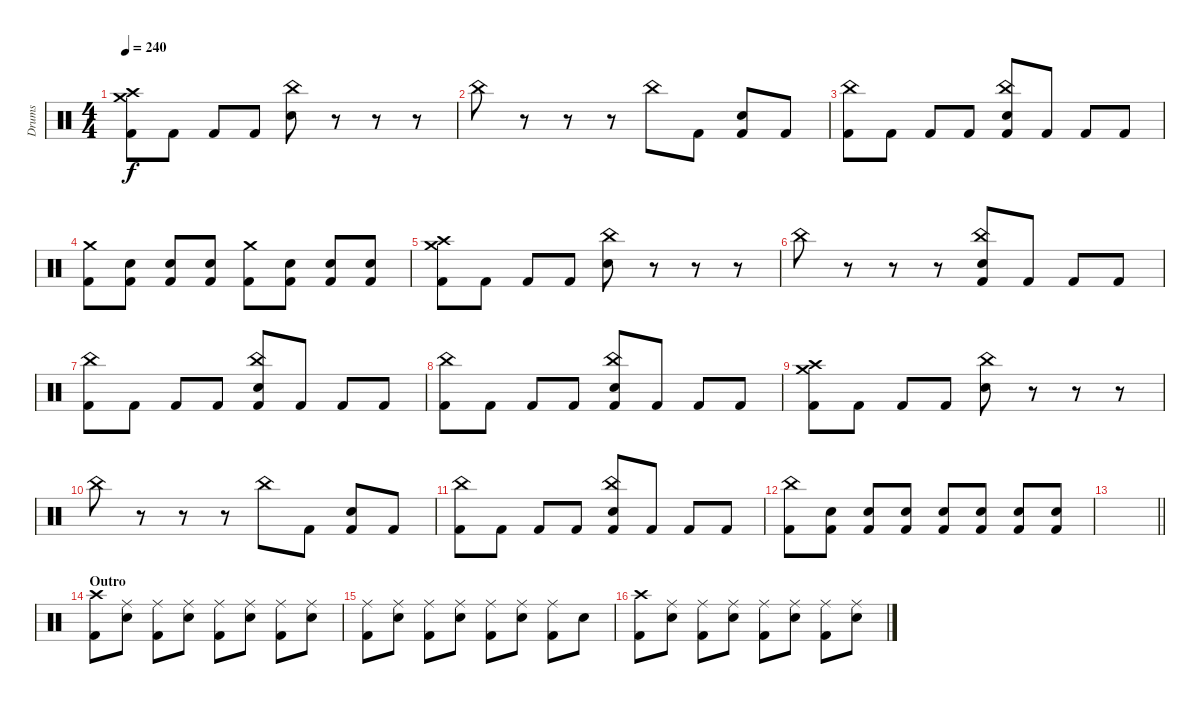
\track ("Drums" "Drums") {instrument percussion}
\staff {score}
\articulation defaults
\ts (4 4)
\tempo 240
\clef neutral
\ks c
("Crash medium (hit)" "Crash high (hit)" "Kick (hit) 2").8{dy f} "Kick (hit) 2".8 "Kick (hit) 2".8 "Kick (hit) 2".8 ("China (hit)" "Electric Snare (hit)").8 r.8 r.8 r.8 |
"China (hit)".8 r.8 r.8 r.8 "China (hit)".8 "Kick (hit) 2".8 ("Electric Snare (hit)" "Kick (hit) 2").8 "Kick (hit) 2".8 |
("China (hit)" "Kick (hit) 2").8 "Kick (hit) 2".8 "Kick (hit) 2".8 "Kick (hit) 2".8 ("China (hit)" "Electric Snare (hit)" "Kick (hit) 2").8 "Kick (hit) 2".8 "Kick (hit) 2".8 "Kick (hit) 2".8 |
("Crash medium (hit)" "Kick (hit) 2").8 ("Electric Snare (hit)" "Kick (hit) 2").8 ("Electric Snare (hit)" "Kick (hit) 2").8 ("Electric Snare (hit)" "Kick (hit) 2").8 ("Crash medium (hit)" "Kick (hit) 2").8 ("Electric Snare (hit)" "Kick (hit) 2").8 ("Electric Snare (hit)" "Kick (hit) 2").8 ("Electric Snare (hit)" "Kick (hit) 2").8 |
("Crash medium (hit)" "Crash high (hit)" "Kick (hit) 2").8 "Kick (hit) 2".8 "Kick (hit) 2".8 "Kick (hit) 2".8 ("China (hit)" "Electric Snare (hit)").8 r.8 r.8 r.8 |
"China (hit)".8 r.8 r.8 r.8 ("China (hit)" "Electric Snare (hit)" "Kick (hit) 2").8 "Kick (hit) 2".8 "Kick (hit) 2".8 "Kick (hit) 2".8 |
("China (hit)" "Kick (hit) 2").8 "Kick (hit) 2".8 "Kick (hit) 2".8 "Kick (hit) 2".8 ("China (hit)" "Electric Snare (hit)" "Kick (hit) 2").8 "Kick (hit) 2".8 "Kick (hit) 2".8 "Kick (hit) 2".8 |
("China (hit)" "Kick (hit) 2").8 "Kick (hit) 2".8 "Kick (hit) 2".8 "Kick (hit) 2".8 ("China (hit)" "Electric Snare (hit)" "Kick (hit) 2").8 "Kick (hit) 2".8 "Kick (hit) 2".8 "Kick (hit) 2".8 |
("Crash medium (hit)" "Crash high (hit)" "Kick (hit) 2").8 "Kick (hit) 2".8 "Kick (hit) 2".8 "Kick (hit) 2".8 ("China (hit)" "Electric Snare (hit)").8 r.8 r.8 r.8 |
"China (hit)".8 r.8 r.8 r.8 "China (hit)".8 "Kick (hit) 2".8 ("Electric Snare (hit)" "Kick (hit) 2").8 "Kick (hit) 2".8 |
("China (hit)" "Kick (hit) 2").8 "Kick (hit) 2".8 "Kick (hit) 2".8 "Kick (hit) 2".8 ("China (hit)" "Electric Snare (hit)" "Kick (hit) 2").8 "Kick (hit) 2".8 "Kick (hit) 2".8 "Kick (hit) 2".8 |
("China (hit)" "Kick (hit) 2").8 ("Electric Snare (hit)" "Kick (hit) 2").8 ("Electric Snare (hit)" "Kick (hit) 2").8 ("Electric Snare (hit)" "Kick (hit) 2").8 ("Electric Snare (hit)" "Kick (hit) 2").8 ("Electric Snare (hit)" "Kick (hit) 2").8 ("Electric Snare (hit)" "Kick (hit) 2").8 ("Electric Snare (hit)" "Kick (hit) 2").8 |
\barLineRight lightlight
|
\section ("" "Outro")
("Crash high (hit)" "Kick (hit) 2").8 ("Ride (middle)" "Electric Snare (hit)").8 ("Ride (middle)" "Kick (hit) 2").8 ("Ride (middle)" "Electric Snare (hit)").8 ("Ride (middle)" "Kick (hit) 2").8 ("Ride (middle)" "Electric Snare (hit)").8 ("Ride (middle)" "Kick (hit) 2").8 ("Ride (middle)" "Electric Snare (hit)").8 |
("Ride (middle)" "Kick (hit) 2").8 ("Ride (middle)" "Electric Snare (hit)").8 ("Ride (middle)" "Kick (hit) 2").8 ("Ride (middle)" "Electric Snare (hit)").8 ("Ride (middle)" "Kick (hit) 2").8 ("Ride (middle)" "Electric Snare (hit)").8 ("Ride (middle)" "Kick (hit) 2").8 "Electric Snare (hit)".8 |
("Crash high (hit)" "Kick (hit) 2").8 ("Ride (middle)" "Electric Snare (hit)").8 ("Ride (middle)" "Kick (hit) 2").8 ("Ride (middle)" "Electric Snare (hit)").8 ("Ride (middle)" "Kick (hit) 2").8 ("Ride (middle)" "Electric Snare (hit)").8 ("Ride (middle)" "Kick (hit) 2").8 ("Ride (middle)" "Electric Snare (hit)").8
